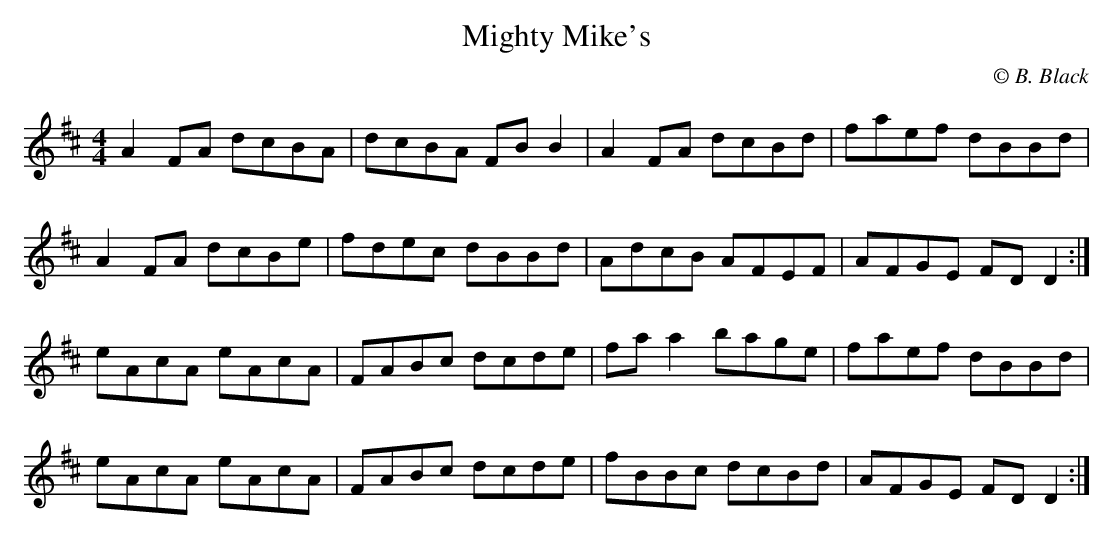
X:1
T: Mighty Mike's
C: © B. Black
M: 4/4
L: 1/8
K: D
A2 FA dcBA | dcBA FB B2 | A2 FA dcBd | faef dBBd |
A2 FA dcBe | fdec dBBd | AdcB AFEF | AFGE FD D2 :|
eAcA eAcA | FABc dcde | fa a2 bage | faef dBBd |
eAcA eAcA | FABc dcde | fBBc dcBd | AFGE FD D2 :|
